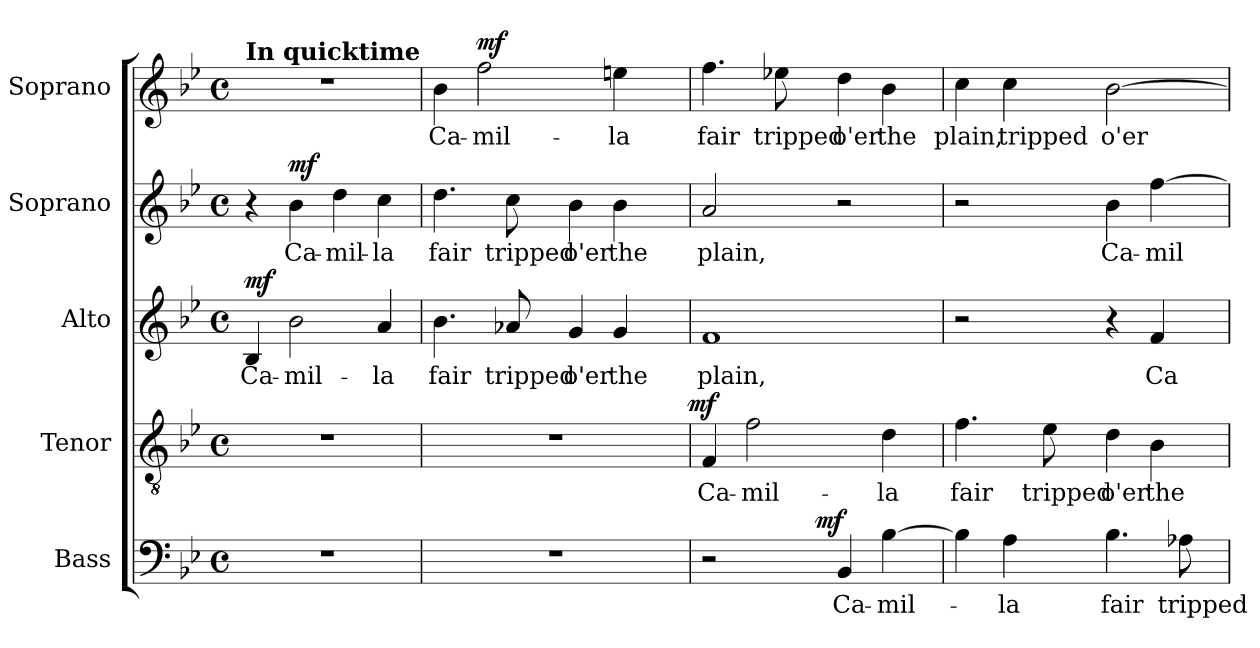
**kern	**text	**dynam	**kern	**text	**dynam	**kern	**text	**dynam	**kern	**text	**dynam	**kern	**text	**dynam
*part5	*part5	*part5	*part4	*part4	*part4	*part3	*part3	*part3	*part2	*part2	*part2	*part1	*part1	*part1
*staff5	*staff5	*staff5	*staff4	*staff4	*staff4	*staff3	*staff3	*staff3	*staff2	*staff2	*staff2	*staff1	*staff1	*staff1
*I"Bass	*	*	*I"Tenor	*	*	*I"Alto	*	*	*I"Soprano	*	*	*I"Soprano	*	*
*I'B.	*	*	*I'T.	*	*	*I'A.	*	*	*I'S.	*	*	*I'S.	*	*
!!LO:PB:g=z
*clefF4	*	*	*clefGv2	*	*	*clefG2	*	*	*clefG2	*	*	*clefG2	*	*
*	*	*	*ITrd7c12	*	*	*	*	*	*	*	*	*	*	*
*k[b-e-]	*	*	*k[b-e-]	*	*	*k[b-e-]	*	*	*k[b-e-]	*	*	*k[b-e-]	*	*
*B-:	*	*	*B-:	*	*	*B-:	*	*	*B-:	*	*	*B-:	*	*
*M4/4	*	*	*M4/4	*	*	*M4/4	*	*	*M4/4	*	*	*M4/4	*	*
*met(c)	*	*	*met(c)	*	*	*met(c)	*	*	*met(c)	*	*	*met(c)	*	*
=1	=1	=1	=1	=1	=1	=1	=1	=1	=1	=1	=1	=1	=1	=1
!	!	!	!	!	!	!	!	!	!	!	!	!LO:TX:a:B:t=In quicktime	!	!
!	!	!	!	!	!	!	!LO:LY:b:color=#000000	!	!	!	!	!	!	!
1r	.	.	1r	.	.	4B-i/	Ca-	mf	4r	.	.	1r	.	.
!	!	!	!	!	!	!	!LO:LY:b:color=#000000	!	!	!	!	!	!	!
!	!	!	!	!	!	!	!	!	!	!LO:LY:b:color=#000000	!	!	!	!
.	.	.	.	.	.	2b-i\	-mil-	.	4b-i\	Ca-	mf	.	.	.
!	!	!	!	!	!	!	!	!	!	!LO:LY:b:color=#000000	!	!	!	!
.	.	.	.	.	.	.	.	.	4ddi\	-mil-	.	.	.	.
!	!	!	!	!	!	!	!LO:LY:b:color=#000000	!	!	!	!	!	!	!
!	!	!	!	!	!	!	!	!	!	!LO:LY:b:color=#000000	!	!	!	!
.	.	.	.	.	.	4ai/	-la	.	4cci\	-la	.	.	.	.
=2	=2	=2	=2	=2	=2	=2	=2	=2	=2	=2	=2	=2	=2	=2
!	!	!	!	!	!	!	!LO:LY:b:color=#000000	!	!	!	!	!	!	!
!	!	!	!	!	!	!	!	!	!	!LO:LY:b:color=#000000	!	!	!	!
!	!	!	!	!	!	!	!	!	!	!	!	!	!LO:LY:b:color=#000000	!
*	*	*	*^	*	*	*	*	*	*	*	*	*	*	*
1r	.	.	1r	2ryy	.	.	4.b-i\	fair	.	4.ddi\	fair	.	4b-i\	Ca-	.
!	!	!	!	!	!	!	!	!	!	!	!	!	!	!LO:LY:b:color=#000000	!
.	.	.	.	.	.	.	.	.	.	.	.	.	2ffi\	-mil-	mf
!	!	!	!	!	!	!	!	!LO:LY:b:color=#000000	!	!	!	!	!	!	!
!	!	!	!	!	!	!	!	!	!	!	!LO:LY:b:color=#000000	!	!	!	!
.	.	.	.	.	.	.	8a-Xi/	tripped	.	8cci\	tripped	.	.	.	.
!	!	!	!	!	!	!	!	!LO:LY:b:color=#000000	!	!	!	!	!	!	!
!	!	!	!	!	!	!	!	!	!	!	!LO:LY:b:color=#000000	!	!	!	!
.	.	.	.	4ryy	.	.	4gi/	o'er	.	4b-i\	o'er	.	.	.	.
!	!	!	!	!	!	!	!	!LO:LY:b:color=#000000	!	!	!	!	!	!	!
!	!	!	!	!	!	!	!	!	!	!	!LO:LY:b:color=#000000	!	!	!	!
!	!	!	!	!	!	!	!	!	!	!	!	!	!	!LO:LY:b:color=#000000	!
.	.	.	.	8ryy	.	.	4gi/	the	.	4b-i\	the	.	4eeni\	-la	.
.	.	.	.	16ryy	.	.	.	.	.	.	.	.	.	.	.
.	.	.	.	32ryy	.	.	.	.	.	.	.	.	.	.	.
.	.	.	.	64ryy	.	.	.	.	.	.	.	.	.	.	.
.	.	.	.	128...ryy	.	.	.	.	.	.	.	.	.	.	.
.	.	.	.	1024ryy	.	mf	.	.	.	.	.	.	.	.	.
*	*	*	*v	*v	*	*	*	*	*	*	*	*	*	*	*
=3	=3	=3	=3	=3	=3	=3	=3	=3	=3	=3	=3	=3	=3	=3
*	*	*	*^	*	*	*	*	*	*	*	*	*	*	*
!	!	!	!	!	!LO:LY:b:color=#000000	!	!	!	!	!	!	!	!	!	!
*	*	*	*v	*v	*	*	*	*	*	*	*	*	*	*	*
*	*	*	*^	*	*	*	*	*	*	*	*	*	*	*
!	!	!	!	!	!	!	!	!LO:LY:b:color=#000000	!	!	!	!	!	!	!
*	*	*	*v	*v	*	*	*	*	*	*	*	*	*	*	*
*	*	*	*^	*	*	*	*	*	*	*	*	*	*	*
!	!	!	!	!	!	!	!	!	!	!	!LO:LY:b:color=#000000	!	!	!	!
*	*	*	*v	*v	*	*	*	*	*	*	*	*	*	*	*
*	*	*	*^	*	*	*	*	*	*	*	*	*	*	*
!	!	!	!	!	!	!	!	!	!	!	!	!	!	!LO:LY:b:color=#000000	!
*^	*	*	*v	*v	*	*	*	*	*	*	*	*	*	*	*
2r	4ryy	.	.	4FFi/	Ca-	.	1fi	plain,	.	2ai/	plain,	.	4.ffi\	fair	.
!	!	!	!	!	!LO:LY:b:color=#000000	!	!	!	!	!	!	!	!	!	!
.	8ryy	.	.	2Fi\	-mil-	.	.	.	.	.	.	.	.	.	.
!	!	!	!	!	!	!	!	!	!	!	!	!	!	!LO:LY:b:color=#000000	!
.	16ryy	.	.	.	.	.	.	.	.	.	.	.	8ee-Xi\	tripped	.
.	64ryy	.	.	.	.	.	.	.	.	.	.	.	.	.	.
.	512.ryy	.	.	.	.	.	.	.	.	.	.	.	.	.	.
.	2ryy	.	mf	.	.	.	.	.	.	.	.	.	.	.	.
!	!	!LO:LY:b:color=#000000	!	!	!	!	!	!	!	!	!	!	!	!	!
!	!	!	!	!	!	!	!	!	!	!	!	!	!	!LO:LY:b:color=#000000	!
4BB-i/	.	Ca-	.	.	.	.	.	.	.	2r	.	.	4ddi\	o'er	.
!	!	!LO:LY:b:color=#000000	!	!	!	!	!	!	!	!	!	!	!	!	!
!	!	!	!	!	!LO:LY:b:color=#000000	!	!	!	!	!	!	!	!	!	!
!	!	!	!	!	!	!	!	!	!	!	!	!	!	!LO:LY:b:color=#000000	!
[4B-i\	.	-mil-	.	4Di\	-la	.	.	.	.	.	.	.	4b-i\	the	.
.	32ryy	.	.	.	.	.	.	.	.	.	.	.	.	.	.
.	128ryy	.	.	.	.	.	.	.	.	.	.	.	.	.	.
.	256ryy	.	.	.	.	.	.	.	.	.	.	.	.	.	.
.	1024ryy	.	.	.	.	.	.	.	.	.	.	.	.	.	.
*v	*v	*	*	*	*	*	*	*	*	*	*	*	*	*	*
=4	=4	=4	=4	=4	=4	=4	=4	=4	=4	=4	=4	=4	=4	=4
*^	*	*	*	*	*	*	*	*	*	*	*	*	*	*
!	!	!	!	!	!LO:LY:b:color=#000000	!	!	!	!	!	!	!	!	!	!
*v	*v	*	*	*	*	*	*	*	*	*	*	*	*	*	*
*^	*	*	*	*	*	*	*	*	*	*	*	*	*	*
!	!	!	!	!	!	!	!	!	!	!	!	!	!	!LO:LY:b:color=#000000	!
*v	*v	*	*	*	*	*	*	*	*	*	*	*	*	*	*
4B-i\]	.	.	4.Fi\	fair	.	2r	.	.	2r	.	.	4cci\	plain,	.
!	!LO:LY:b:color=#000000	!	!	!	!	!	!	!	!	!	!	!	!	!
!	!	!	!	!	!	!	!	!	!	!	!	!	!LO:LY:b:color=#000000	!
4Ai\	-la	.	.	.	.	.	.	.	.	.	.	4cci\	tripped	.
!	!	!	!	!LO:LY:b:color=#000000	!	!	!	!	!	!	!	!	!	!
.	.	.	8E-i\	tripped	.	.	.	.	.	.	.	.	.	.
!	!LO:LY:b:color=#000000	!	!	!	!	!	!	!	!	!	!	!	!	!
!	!	!	!	!LO:LY:b:color=#000000	!	!	!	!	!	!	!	!	!	!
!	!	!	!	!	!	!	!	!	!	!LO:LY:b:color=#000000	!	!	!	!
!	!	!	!	!	!	!	!	!	!	!	!	!	!LO:LY:b:color=#000000	!
4.B-i\	fair	.	4Di\	o'er	.	4r	.	.	4b-i\	Ca-	.	[2b-i\	o'er	.
!	!	!	!	!LO:LY:b:color=#000000	!	!	!	!	!	!	!	!	!	!
!	!	!	!	!	!	!	!LO:LY:b:color=#000000	!	!	!	!	!	!	!
!	!	!	!	!	!	!	!	!	!	!LO:LY:b:color=#000000	!	!	!	!
.	.	.	4BB-i\	the	.	4fi/	Ca-	.	[4ffi\	-mil-	.	.	.	.
!	!LO:LY:b:color=#000000	!	!	!	!	!	!	!	!	!	!	!	!	!
8A-Xi\	tripped	.	.	.	.	.	.	.	.	.	.	.	.	.
=	=	=	=	=	=	=	=	=	=	=	=	=	=	=
*-	*-	*-	*-	*-	*-	*-	*-	*-	*-	*-	*-	*-	*-	*-
